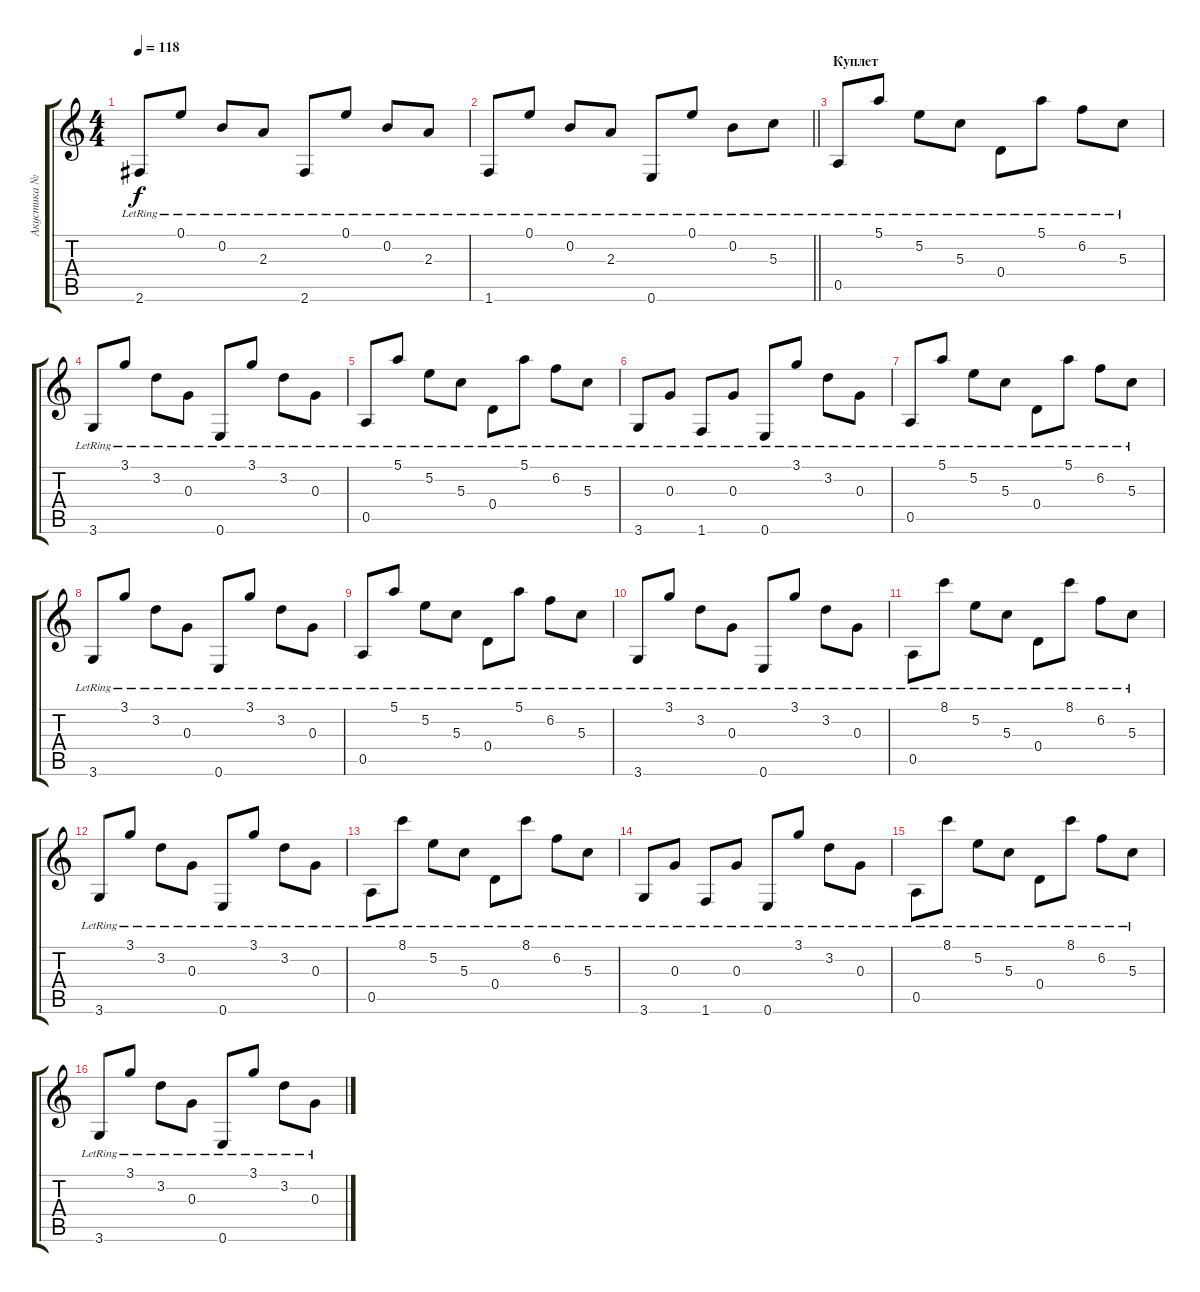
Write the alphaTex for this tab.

\track ("Акустика №2" "Акустика №") {instrument acousticguitarnylon}
\staff {score tabs}
\tuning (E4 B3 G3 D3 A2 E2) {hide}
\ts (4 4)
\tempo 118
\clef g2
\ks c
2.6{lr}.8{dy f} 0.1{lr}.8 0.2{lr}.8 2.3{lr}.8 2.6{lr}.8 0.1{lr}.8 0.2{lr}.8 2.3{lr}.8 |
\barLineRight lightlight
1.6{lr}.8 0.1{lr}.8 0.2{lr}.8 2.3{lr}.8 0.6{lr}.8 0.1{lr}.8 0.2{lr}.8 5.3{lr}.8 |
\section ("" "Куплет")
0.5{lr}.8 5.1{lr}.8 5.2{lr}.8 5.3{lr}.8 0.4{lr}.8 5.1{lr}.8 6.2{lr}.8 5.3{lr}.8 |
3.6{lr}.8 3.1{lr}.8 3.2{lr}.8 0.3{lr}.8 0.6{lr}.8 3.1{lr}.8 3.2{lr}.8 0.3{lr}.8 |
0.5{lr}.8 5.1{lr}.8 5.2{lr}.8 5.3{lr}.8 0.4{lr}.8 5.1{lr}.8 6.2{lr}.8 5.3{lr}.8 |
3.6{lr}.8 0.3{lr}.8 1.6{lr}.8 0.3{lr}.8 0.6{lr}.8 3.1{lr}.8 3.2{lr}.8 0.3{lr}.8 |
0.5{lr}.8 5.1{lr}.8 5.2{lr}.8 5.3{lr}.8 0.4{lr}.8 5.1{lr}.8 6.2{lr}.8 5.3{lr}.8 |
3.6{lr}.8 3.1{lr}.8 3.2{lr}.8 0.3{lr}.8 0.6{lr}.8 3.1{lr}.8 3.2{lr}.8 0.3{lr}.8 |
0.5{lr}.8 5.1{lr}.8 5.2{lr}.8 5.3{lr}.8 0.4{lr}.8 5.1{lr}.8 6.2{lr}.8 5.3{lr}.8 |
3.6{lr}.8 3.1{lr}.8 3.2{lr}.8 0.3{lr}.8 0.6{lr}.8 3.1{lr}.8 3.2{lr}.8 0.3{lr}.8 |
0.5{lr}.8 8.1{lr}.8 5.2{lr}.8 5.3{lr}.8 0.4{lr}.8 8.1{lr}.8 6.2{lr}.8 5.3{lr}.8 |
3.6{lr}.8 3.1{lr}.8 3.2{lr}.8 0.3{lr}.8 0.6{lr}.8 3.1{lr}.8 3.2{lr}.8 0.3{lr}.8 |
0.5{lr}.8 8.1{lr}.8 5.2{lr}.8 5.3{lr}.8 0.4{lr}.8 8.1{lr}.8 6.2{lr}.8 5.3{lr}.8 |
3.6{lr}.8 0.3{lr}.8 1.6{lr}.8 0.3{lr}.8 0.6{lr}.8 3.1{lr}.8 3.2{lr}.8 0.3{lr}.8 |
0.5{lr}.8 8.1{lr}.8 5.2{lr}.8 5.3{lr}.8 0.4{lr}.8 8.1{lr}.8 6.2{lr}.8 5.3{lr}.8 |
3.6{lr}.8 3.1{lr}.8 3.2{lr}.8 0.3{lr}.8 0.6{lr}.8 3.1{lr}.8 3.2{lr}.8 0.3{lr}.8
